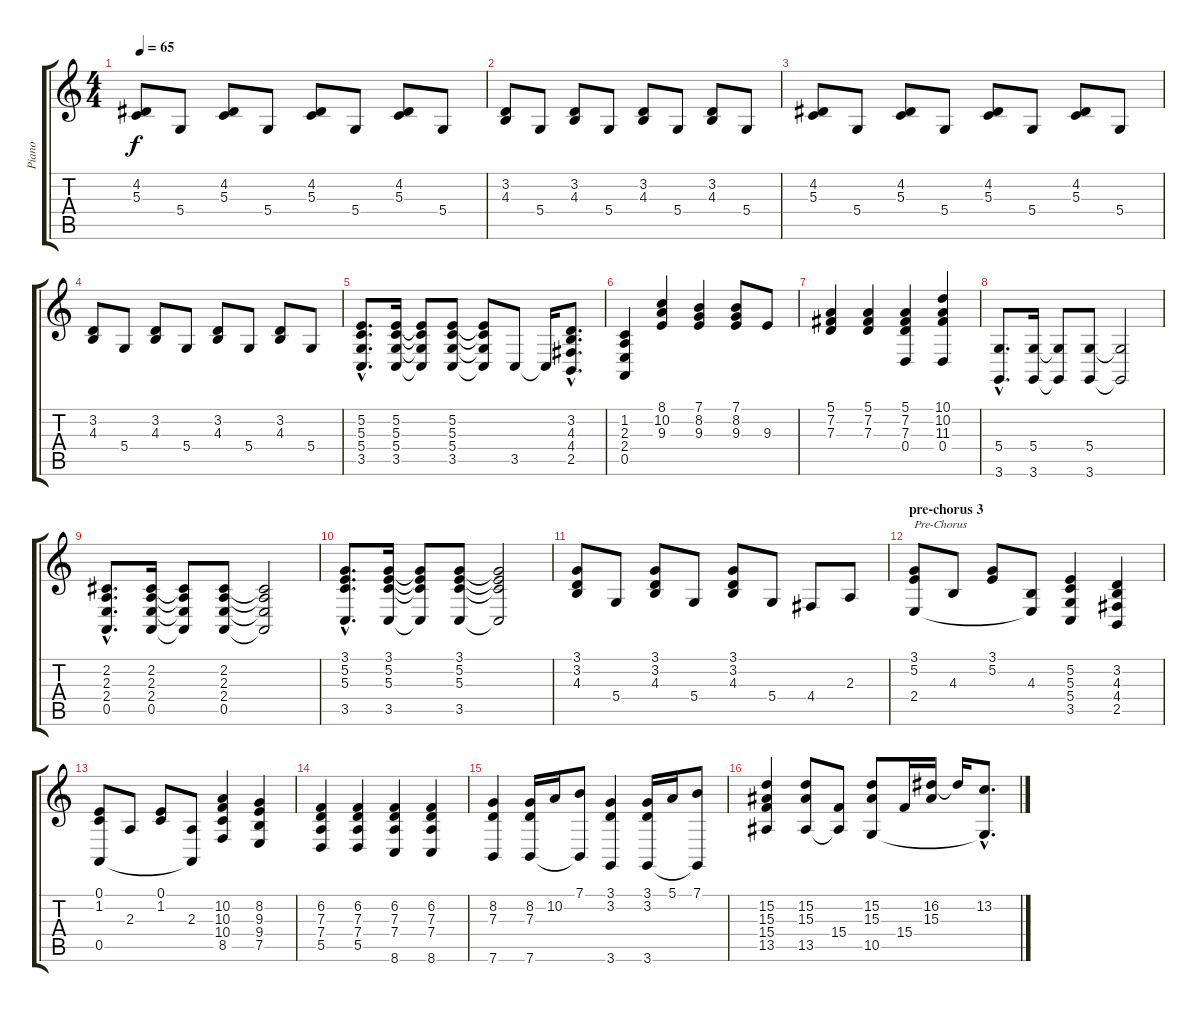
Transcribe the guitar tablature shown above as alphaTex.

\track ("Piano" "Piano") {instrument acousticgrandpiano}
\staff {score tabs}
\tuning (E4 B3 G3 D3 A2 E2) {hide}
\ts (4 4)
\tempo 65
\clef g2
\ks c
(4.2 5.3).8{dy f} 5.4.8 (4.2 5.3).8 5.4.8 (4.2 5.3).8 5.4.8 (4.2 5.3).8 5.4.8 |
(3.2 4.3).8 5.4.8 (3.2 4.3).8 5.4.8 (3.2 4.3).8 5.4.8 (3.2 4.3).8 5.4.8 |
(4.2 5.3).8 5.4.8 (4.2 5.3).8 5.4.8 (4.2 5.3).8 5.4.8 (4.2 5.3).8 5.4.8 |
(3.2 4.3).8 5.4.8 (3.2 4.3).8 5.4.8 (3.2 4.3).8 5.4.8 (3.2 4.3).8 5.4.8 |
(5.2{hac} 5.3{hac} 5.4{hac} 3.5{hac}).8{d} (5.2 5.3 5.4 3.5).16 (5.2{t} 5.3{t} 5.4{t} 3.5{t}).8 (5.2 5.3 5.4 3.5).8 (5.2{t} 5.3{t} 5.4{t} 3.5{t}).8 3.5.8 3.5{t}.16 (3.2{hac} 4.3{hac} 4.4{hac} 2.5{hac}).8{d} |
(1.2 2.3 2.4 0.5).4 (8.1 10.2 9.3).4 (7.1 8.2 9.3).4 (7.1 8.2 9.3).8 9.3.8 |
(5.1 7.2 7.3).4 (5.1 7.2 7.3).4 (5.1 7.2 7.3 0.4).4 (10.1 10.2 11.3 0.4).4 |
(5.4{hac} 3.6{hac}).8{d} (5.4 3.6).16 (5.4{t} 3.6{t}).8 (5.4 3.6).8 (5.4{t} 3.6{t}).2 |
(2.2{hac} 2.3{hac} 2.4{hac} 0.5{hac}).8{d} (2.2 2.3 2.4 0.5).16 (2.2{t} 2.3{t} 2.4{t} 0.5{t}).8 (2.2 2.3 2.4 0.5).8 (2.2{t} 2.3{t} 2.4{t} 0.5{t}).2 |
(3.1{hac} 5.2{hac} 5.3{hac} 3.5{hac}).8{d} (3.1 5.2 5.3 3.5).16 (3.1{t} 5.2{t} 5.3{t} 3.5{t}).8 (3.1 5.2 5.3 3.5).8 (3.1{t} 5.2{t} 5.3{t} 3.5{t}).2 |
(3.1 3.2 4.3).8 5.4.8 (3.1 3.2 4.3).8 5.4.8 (3.1 3.2 4.3).8 5.4.8 4.4.8 2.3.8 |
\section ("" "pre-chorus 3")
(3.1 5.2 2.4).8{txt "Pre-Chorus"} 4.3.8 (3.1 5.2).8 (4.3 2.4{t}).8 (5.2 5.3 5.4 3.5).4 (3.2 4.3 4.4 2.5).4 |
(0.1 1.2 0.5).8 2.3.8 (0.1 1.2).8 (2.3 0.5{t}).8 (10.2 10.3 10.4 8.5).4 (8.2 9.3 9.4 7.5).4 |
(6.2 7.3 7.4 5.5).4 (6.2 7.3 7.4 5.5).4 (6.2 7.3 7.4 8.6).4 (6.2 7.3 7.4 8.6).4 |
(8.2 7.3 7.6).4 (8.2 7.3 7.6).16 10.2.16 (7.1 7.6{t}).8 (3.1 3.2 3.6).4 (3.1 3.2 3.6).16 5.1.16 (7.1 3.6{t}).8 |
(15.2 15.3 15.4 13.5).4 (15.2 15.3 13.5).8 (15.4 13.5{t}).8 (15.2 15.3 10.5).8 15.4.16 (16.2 15.3).16 16.2{t}.16 (13.2{hac} 10.5{hac t}).8{d}
